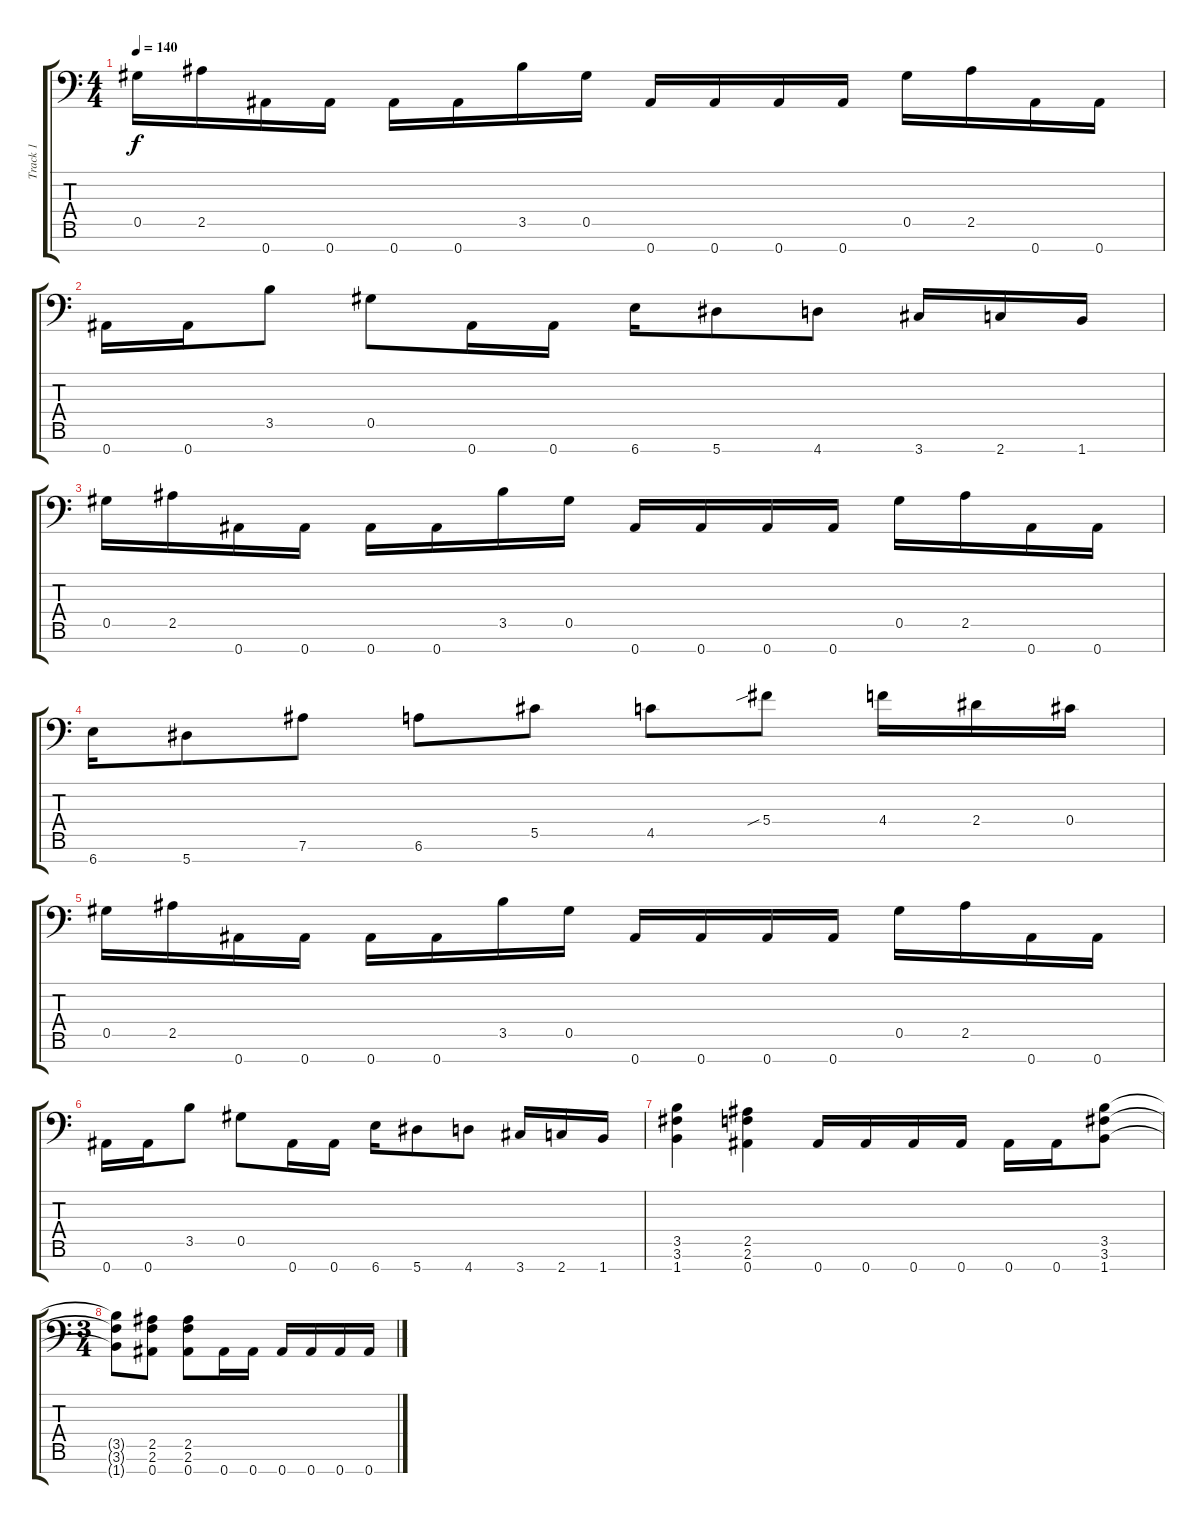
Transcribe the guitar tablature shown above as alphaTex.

\track ("Track 1" "Track 1") {instrument distortionguitar}
\staff {score tabs}
\tuning (Eb4 Bb3 Gb3 Db3 Ab2 Eb2 Bb1) {hide}
\ts (4 4)
\tempo 140
\clef f4
\ks c
0.5.16{dy f} 2.5.16 0.7.16 0.7.16 0.7.16 0.7.16 3.5.16 0.5.16 0.7.16 0.7.16 0.7.16 0.7.16 0.5.16 2.5.16 0.7.16 0.7.16 |
0.7.16 0.7.16 3.5.8 0.5.8 0.7.16 0.7.16 6.7.16 5.7.8 4.7.8 3.7.16 2.7.16 1.7.16 |
0.5.16 2.5.16 0.7.16 0.7.16 0.7.16 0.7.16 3.5.16 0.5.16 0.7.16 0.7.16 0.7.16 0.7.16 0.5.16 2.5.16 0.7.16 0.7.16 |
6.7.16 5.7.8 7.6.8 6.6.8 5.5.8 4.5.8 5.4{sib}.8 4.4.16 2.4.16 0.4.16 |
0.5.16 2.5.16 0.7.16 0.7.16 0.7.16 0.7.16 3.5.16 0.5.16 0.7.16 0.7.16 0.7.16 0.7.16 0.5.16 2.5.16 0.7.16 0.7.16 |
0.7.16 0.7.16 3.5.8 0.5.8 0.7.16 0.7.16 6.7.16 5.7.8 4.7.8 3.7.16 2.7.16 1.7.16 |
(3.5 3.6 1.7).4 (2.5 2.6 0.7).4 0.7.16 0.7.16 0.7.16 0.7.16 0.7.16 0.7.16 (3.5 3.6 1.7).8 |
\ts (3 4)
(3.5{t} 3.6{t} 1.7{t}).8 (2.5 2.6 0.7).8 (2.5 2.6 0.7).8 0.7.16 0.7.16 0.7.16 0.7.16 0.7.16 0.7.16
